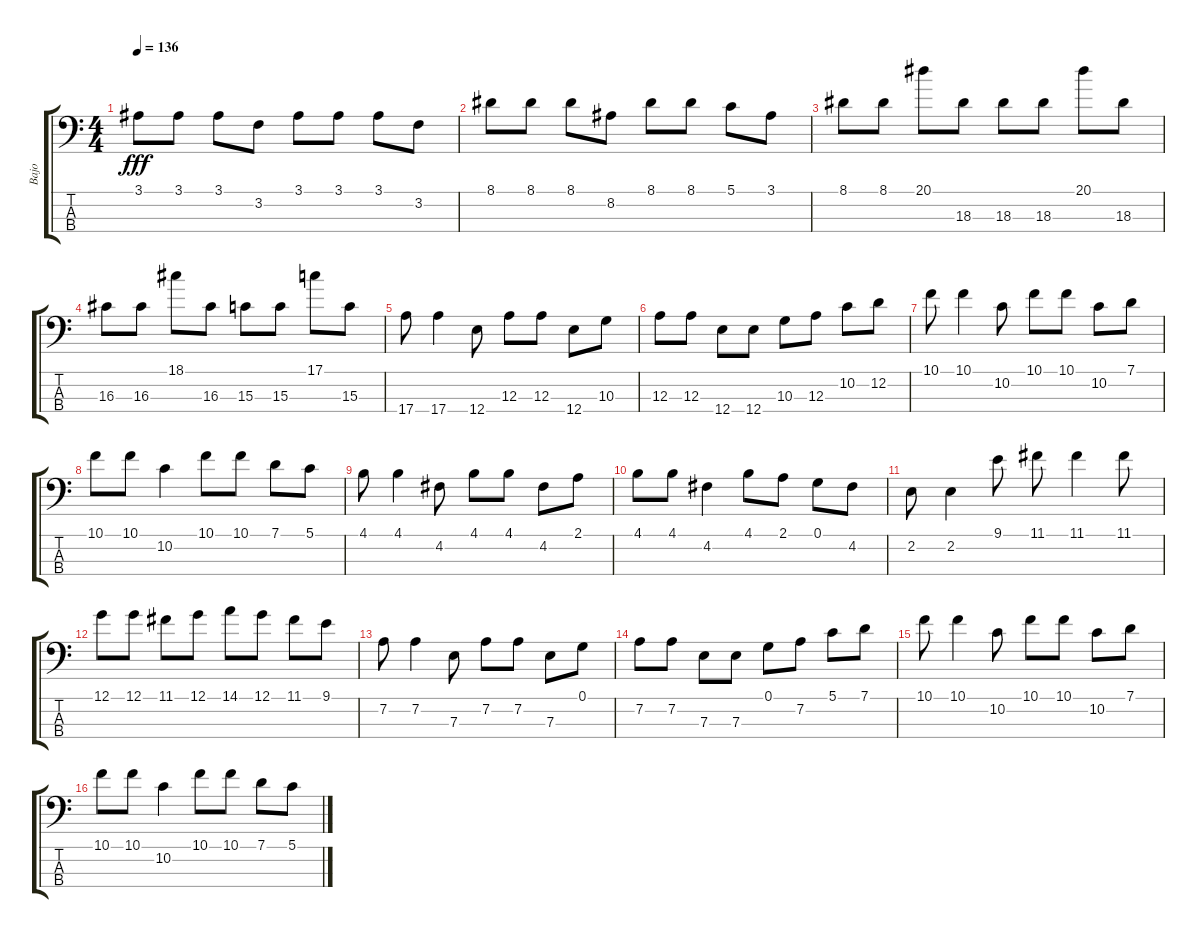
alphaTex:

\track ("Bajo" "Bajo") {instrument electricbassfinger}
\staff {score tabs}
\tuning (G2 D2 A1 E1) {hide}
\ts (4 4)
\tempo 136
\clef f4
\ks c
3.1.8{dy fff} 3.1.8 3.1.8 3.2.8 3.1.8 3.1.8 3.1.8 3.2.8 |
8.1.8 8.1.8 8.1.8 8.2.8 8.1.8 8.1.8 5.1.8 3.1.8 |
8.1.8 8.1.8 20.1.8 18.3.8 18.3.8 18.3.8 20.1.8 18.3.8 |
16.3.8 16.3.8 18.1.8 16.3.8 15.3.8 15.3.8 17.1.8 15.3.8 |
17.4.8 17.4.4 12.4.8 12.3.8 12.3.8 12.4.8 10.3.8 |
12.3.8 12.3.8 12.4.8 12.4.8 10.3.8 12.3.8 10.2.8 12.2.8 |
10.1.8 10.1.4 10.2.8 10.1.8 10.1.8 10.2.8 7.1.8 |
10.1.8 10.1.8 10.2.4 10.1.8 10.1.8 7.1.8 5.1.8 |
4.1.8 4.1.4 4.2.8 4.1.8 4.1.8 4.2.8 2.1.8 |
4.1.8 4.1.8 4.2.4 4.1.8 2.1.8 0.1.8 4.2.8 |
2.2.8 2.2.4 9.1.8 11.1.8 11.1.4 11.1.8 |
12.1.8 12.1.8 11.1.8 12.1.8 14.1.8 12.1.8 11.1.8 9.1.8 |
7.2.8 7.2.4 7.3.8 7.2.8 7.2.8 7.3.8 0.1.8 |
7.2.8 7.2.8 7.3.8 7.3.8 0.1.8 7.2.8 5.1.8 7.1.8 |
10.1.8 10.1.4 10.2.8 10.1.8 10.1.8 10.2.8 7.1.8 |
10.1.8 10.1.8 10.2.4 10.1.8 10.1.8 7.1.8 5.1.8
